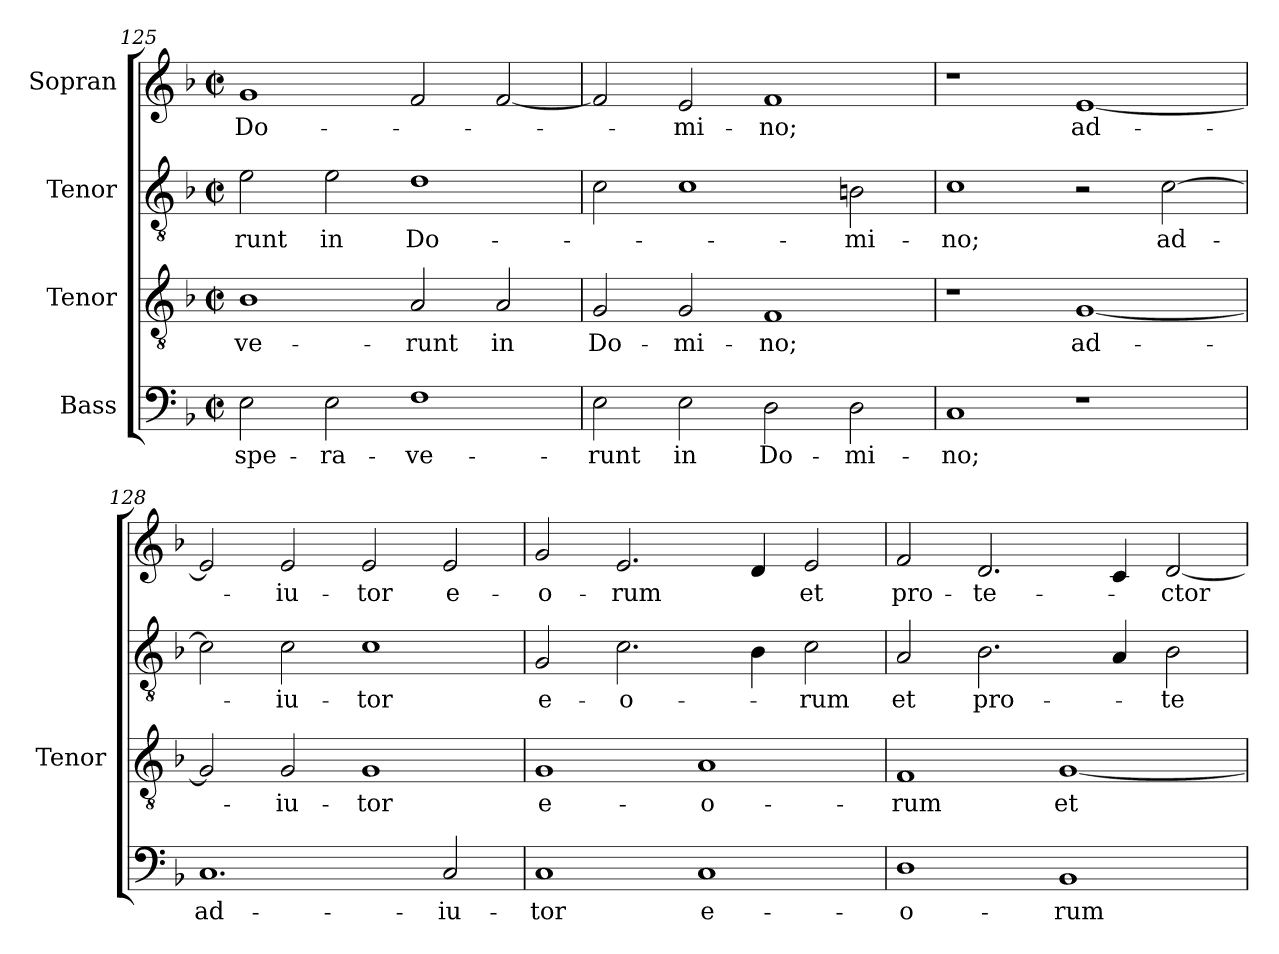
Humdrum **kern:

**kern	**text	**kern	**text	**kern	**text	**kern	**text
*part4	*part4	*part3	*part3	*part2	*part2	*part1	*part1
*staff4	*staff4	*staff3	*staff3	*staff2	*staff2	*staff1	*staff1
*I"Bass	*	*I"Tenor	*	*I"Tenor	*	*I"Sopran	*
*	*	*I'Tenor	*	*	*	*	*
!!LO:LB:g=z
*clefF4	*	*clefGv2	*	*clefGv2	*	*clefG2	*
*	*	*ITrd7c12	*	*ITrd7c12	*	*	*
*k[b-]	*	*k[b-]	*	*k[b-]	*	*k[b-]	*
*F:	*	*F:	*	*F:	*	*F:	*
*M2/2	*	*M2/2	*	*M2/2	*	*M2/2	*
*met(c|)	*	*met(c|)	*	*met(c|)	*	*met(c|)	*
=125	=125	=125	=125	=125	=125	=125	=125
!	!LO:LY:b:color=#000000	!	!	!	!	!	!
!	!	!	!LO:LY:b:color=#000000	!	!	!	!
!	!	!	!	!	!LO:LY:b:color=#000000	!	!
!	!	!	!	!	!	!	!LO:LY:b:color=#000000
2Ei\	spe-	1BB-i	-ve-	2Ei\	-runt	1gi	Do-
!	!LO:LY:b:color=#000000	!	!	!	!	!	!
!	!	!	!	!	!LO:LY:b:color=#000000	!	!
2Ei\	-ra-	.	.	2Ei\	in	.	.
!	!LO:LY:b:color=#000000	!	!	!	!	!	!
!	!	!	!LO:LY:b:color=#000000	!	!	!	!
!	!	!	!	!	!LO:LY:b:color=#000000	!	!
1Fi	-ve-	2AAi/	-runt	1Di	Do-	2fi/	.
!	!	!	!LO:LY:b:color=#000000	!	!	!	!
.	.	2AAi/	in	.	.	[<2fi/	.
=126	=126	=126	=126	=126	=126	=126	=126
!	!LO:LY:b:color=#000000	!	!	!	!	!	!
!	!	!	!LO:LY:b:color=#000000	!	!	!	!
2Ei\	-runt	2GGi/	Do-	2Ci\	.	2fi/]	.
!	!LO:LY:b:color=#000000	!	!	!	!	!	!
!	!	!	!LO:LY:b:color=#000000	!	!	!	!
!	!	!	!	!	!	!	!LO:LY:b:color=#000000
2Ei\	in	2GGi/	-mi-	1Ci	.	2ei/	-mi-
!	!LO:LY:b:color=#000000	!	!	!	!	!	!
!	!	!	!LO:LY:b:color=#000000	!	!	!	!
!	!	!	!	!	!	!	!LO:LY:b:color=#000000
2Di\	Do-	1FFi	-no;	.	.	1fi	-no;
!	!LO:LY:b:color=#000000	!	!	!	!	!	!
!	!	!	!	!	!LO:LY:b:color=#000000	!	!
2Di\	-mi-	.	.	2BBni\	-mi-	.	.
=127	=127	=127	=127	=127	=127	=127	=127
!	!LO:LY:b:color=#000000	!	!	!	!	!	!
!	!	!	!	!	!LO:LY:b:color=#000000	!	!
1Ci	-no;	1r	.	1Ci	-no;	1r	.
!	!	!	!LO:LY:b:color=#000000	!	!	!	!
!	!	!	!	!	!	!	!LO:LY:b:color=#000000
1r	.	[<1GGi	ad-	2r	.	[<1ei	ad-
!	!	!	!	!	!LO:LY:b:color=#000000	!	!
.	.	.	.	[>2Ci\	ad-	.	.
=128	=128	=128	=128	=128	=128	=128	=128
!	!LO:LY:b:color=#000000	!	!	!	!	!	!
1.Ci	ad-	2GGi/]	.	2Ci\]	.	2ei/]	.
!	!	!	!LO:LY:b:color=#000000	!	!	!	!
!	!	!	!	!	!LO:LY:b:color=#000000	!	!
!	!	!	!	!	!	!	!LO:LY:b:color=#000000
.	.	2GGi/	-iu-	2Ci\	-iu-	2ei/	-iu-
!	!	!	!LO:LY:b:color=#000000	!	!	!	!
!	!	!	!	!	!LO:LY:b:color=#000000	!	!
!	!	!	!	!	!	!	!LO:LY:b:color=#000000
.	.	1GGi	-tor	1Ci	-tor	2ei/	-tor
!	!LO:LY:b:color=#000000	!	!	!	!	!	!
!	!	!	!	!	!	!	!LO:LY:b:color=#000000
2Ci/	-iu-	.	.	.	.	2ei/	e-
=129	=129	=129	=129	=129	=129	=129	=129
!	!LO:LY:b:color=#000000	!	!	!	!	!	!
!	!	!	!LO:LY:b:color=#000000	!	!	!	!
!	!	!	!	!	!LO:LY:b:color=#000000	!	!
!	!	!	!	!	!	!	!LO:LY:b:color=#000000
1Ci	-tor	1GGi	e-	2GGi/	e-	2gi/	-o-
!	!	!	!	!	!LO:LY:b:color=#000000	!	!
!	!	!	!	!	!	!	!LO:LY:b:color=#000000
.	.	.	.	2.Ci\	-o-	2.ei/	-rum
!	!LO:LY:b:color=#000000	!	!	!	!	!	!
!	!	!	!LO:LY:b:color=#000000	!	!	!	!
1Ci	e-	1AAi	-o-	.	.	.	.
.	.	.	.	4BB-i\	.	4di/	.
!	!	!	!	!	!LO:LY:b:color=#000000	!	!
!	!	!	!	!	!	!	!LO:LY:b:color=#000000
.	.	.	.	2Ci\	-rum	2ei/	et
=130	=130	=130	=130	=130	=130	=130	=130
!	!LO:LY:b:color=#000000	!	!	!	!	!	!
!	!	!	!LO:LY:b:color=#000000	!	!	!	!
!	!	!	!	!	!LO:LY:b:color=#000000	!	!
!	!	!	!	!	!	!	!LO:LY:b:color=#000000
1Di	-o-	1FFi	-rum	2AAi/	et	2fi/	pro-
!	!	!	!	!	!LO:LY:b:color=#000000	!	!
!	!	!	!	!	!	!	!LO:LY:b:color=#000000
.	.	.	.	2.BB-i\	pro-	2.di/	-te-
!	!LO:LY:b:color=#000000	!	!	!	!	!	!
!	!	!	!LO:LY:b:color=#000000	!	!	!	!
1BB-i	-rum	[<1GGi	et	.	.	.	.
.	.	.	.	4AAi/	.	4ci/	.
!	!	!	!	!	!LO:LY:b:color=#000000	!	!
!	!	!	!	!	!	!	!LO:LY:b:color=#000000
.	.	.	.	2BB-i\	-te-	[<2di/	-ctor
=	=	=	=	=	=	=	=
*-	*-	*-	*-	*-	*-	*-	*-
